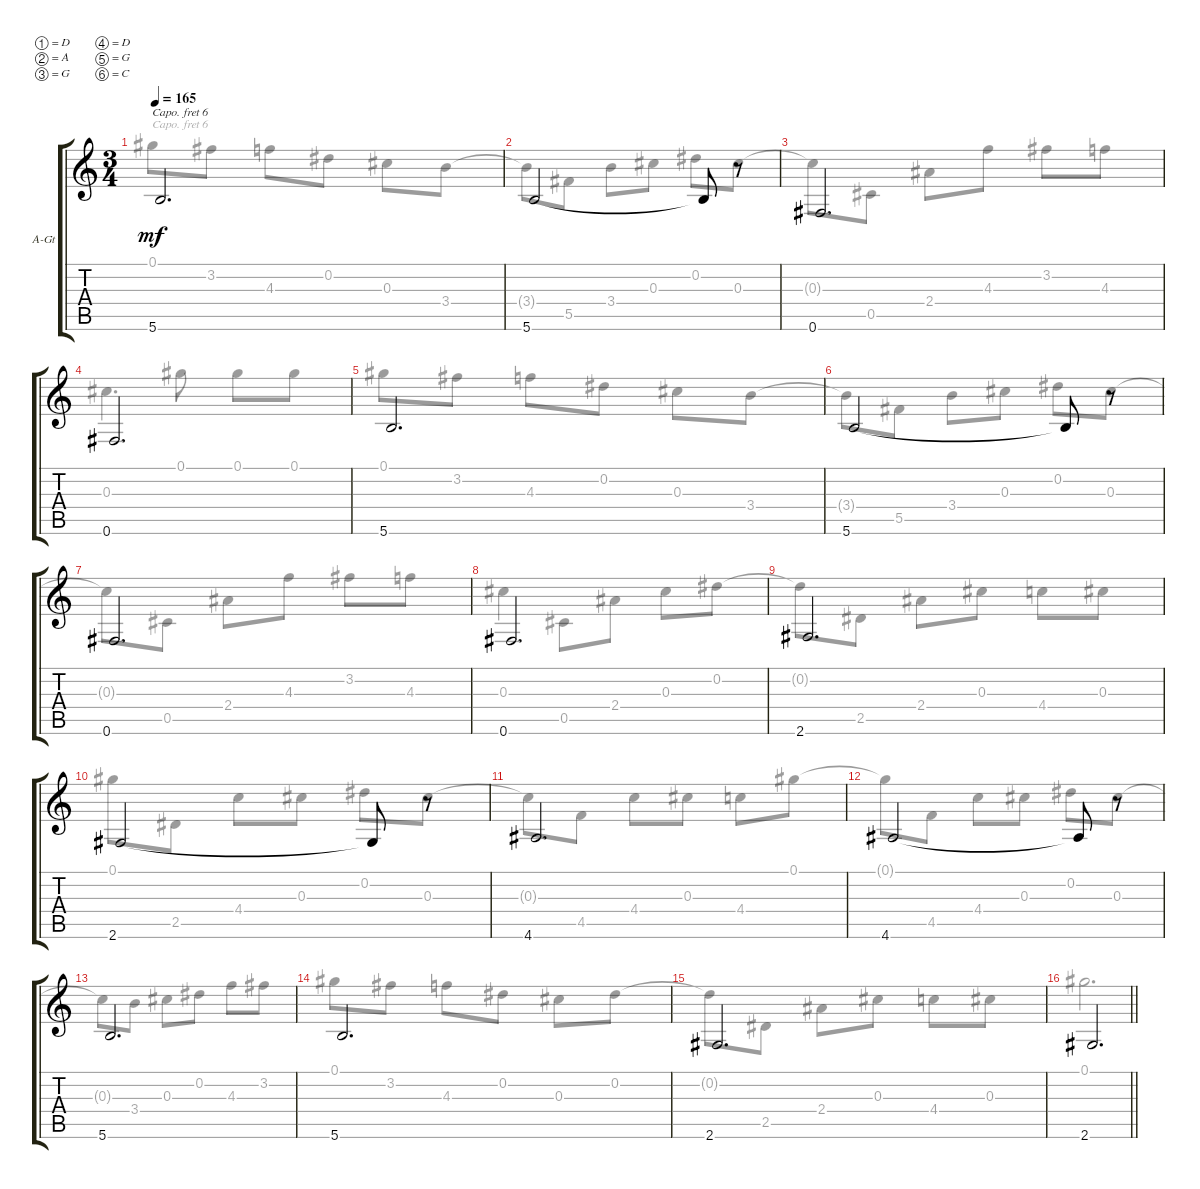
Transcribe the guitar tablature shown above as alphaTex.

\defaultSystemsLayout 4
\bracketExtendMode groupsimilarinstruments
\firstSystemTrackNameOrientation horizontal
\otherSystemsTrackNameOrientation horizontal
\track ("Guitar" "A-Gt") {instrument acousticguitarnylon}
\staff {score tabs}
\capo 6
\tuning (D4 A3 G3 D3 G2 C2)
\voice
\ts (3 4)
\tempo 165
\clef g2
\ks c
5.6.2{d dy mf} |
5.6.2 5.6{t}.8 r.8 |
0.6.2{d} |
0.6.2{d} |
5.6.2{d} |
5.6.2 5.6{t}.8 r.8 |
0.6.2{d} |
0.6.2{d} |
2.6.2{d} |
2.6.2 2.6{t}.8 r.8 |
4.6.2{d} |
4.6.2 4.6{t}.8 r.8 |
5.6.2{d} |
5.6.2{d} |
2.6.2{d} |
\barLineRight lightlight
2.6.2{d}
\voice
\clef g2
\ottava regular
\simile none
\ks c
0.1.8{dy mf} 3.2.8 4.3.8 0.2.8 0.3.8 3.4.8 |
3.4{t}.8 5.5.8 3.4.8 0.3.8 0.2.8 0.3.8 |
0.3{t}.8 0.5.8 2.4.8 4.3.8 3.2.8 4.3.8 |
0.3.4{d} 0.1.8 0.1.8 0.1.8 |
0.1.8 3.2.8 4.3.8 0.2.8 0.3.8 3.4.8 |
3.4{t}.8 5.5.8 3.4.8 0.3.8 0.2.8 0.3.8 |
0.3{t}.8 0.5.8 2.4.8 4.3.8 3.2.8 4.3.8 |
0.3.4 0.5.8 2.4.8 0.3.8 0.2.8 |
0.2{t}.8 2.5.8 2.4.8 0.3.8 4.4.8 0.3.8 |
0.1.8 2.5.8 4.4.8 0.3.8 0.2.8 0.3.8 |
0.3{t}.8 4.5.8 4.4.8 0.3.8 4.4.8 0.1.8 |
0.1{t}.8 4.5.8 4.4.8 0.3.8 0.2.8 0.3.8 |
0.3{t}.8 3.4.8 0.3.8 0.2.8 4.3.8 3.2.8 |
0.1.8 3.2.8 4.3.8 0.2.8 0.3.8 0.2.8 |
0.2{t}.8 2.5.8 2.4.8 0.3.8 4.4.8 0.3.8 |
\barLineRight lightlight
0.1.2{d}
